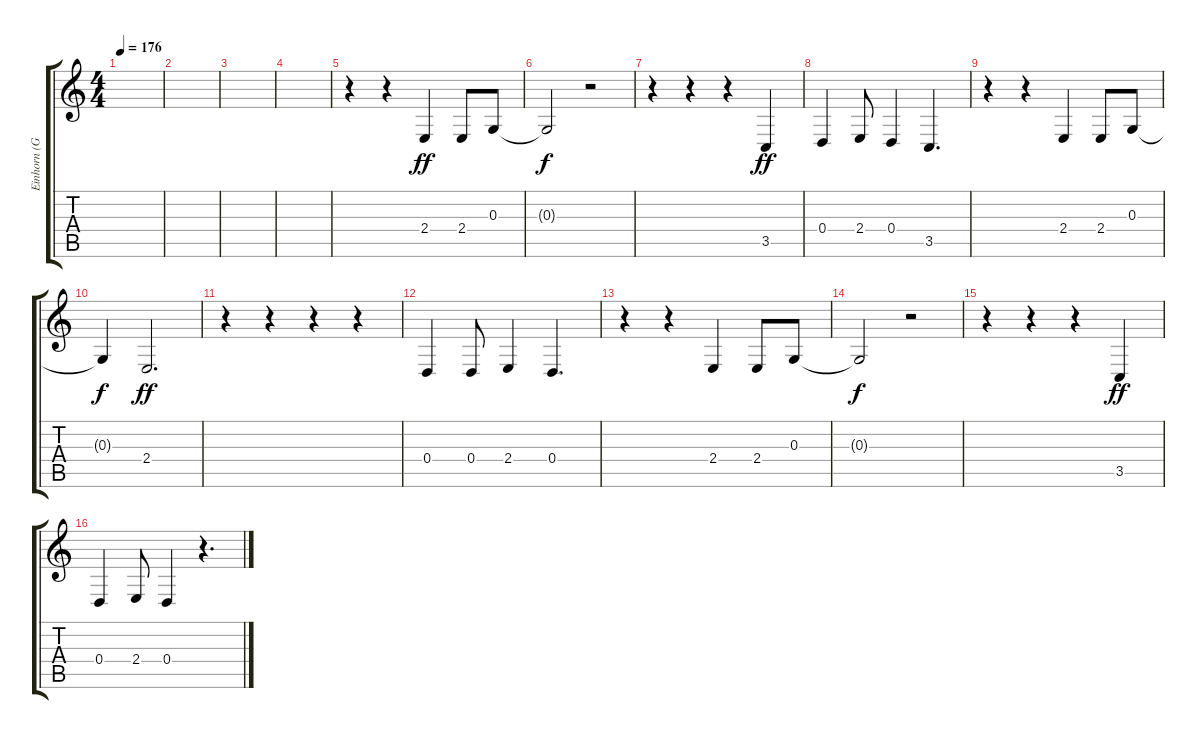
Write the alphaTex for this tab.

\track ("Einhorn (Gesang)" "Einhorn (G") {instrument cello}
\staff {score tabs}
\tuning (E4 B3 G3 D3 A2 E2) {hide}
\ts (4 4)
\tempo 176
\clef g2
\ks c
|
|
|
|
r.4 r.4 2.4.4{dy ff} 2.4.8 0.3.8 |
0.3{t}.2{dy f} r.2 |
r.4 r.4 r.4 3.5.4{dy ff} |
0.4.4 2.4.8 0.4.4 3.5.4{d} |
r.4 r.4 2.4.4 2.4.8 0.3.8 |
0.3{t}.4{dy f} 2.4.2{d dy ff} |
r.4 r.4 r.4 r.4 |
0.4.4 0.4.8 2.4.4 0.4.4{d} |
r.4 r.4 2.4.4 2.4.8 0.3.8 |
0.3{t}.2{dy f} r.2 |
r.4 r.4 r.4 3.5.4{dy ff} |
0.4.4 2.4.8 0.4.4 r.4{d}
